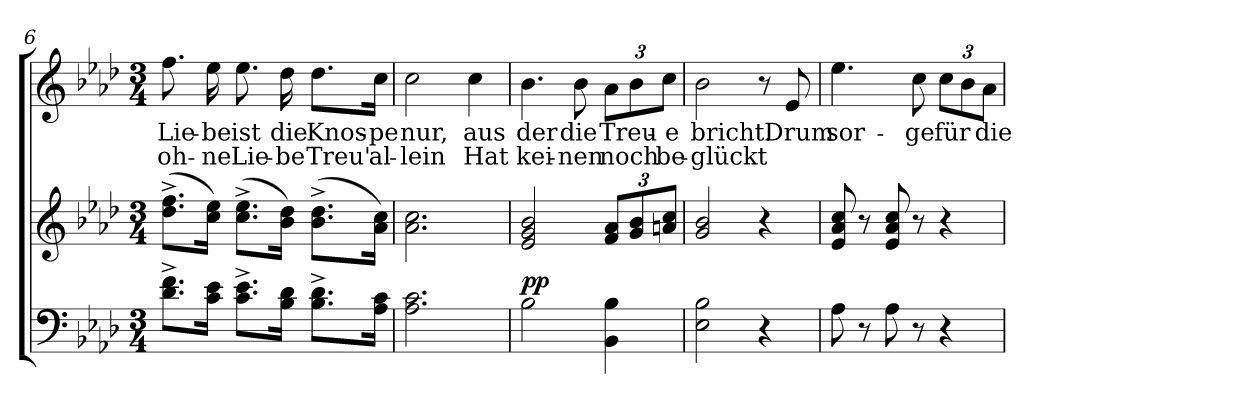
**kern	**kern	**dynam	**kern	**text	**text
*part2	*part2	*part2	*part1	*part1	*part1
*staff3	*staff2	*staff2/3	*staff1	*staff1	*staff1
*clefF4	*clefG2	*	*clefG2	*	*
*k[b-e-a-d-]	*k[b-e-a-d-]	*	*k[b-e-a-d-]	*	*
*A-:	*A-:	*	*A-:	*	*
*M3/4	*M3/4	*	*M3/4	*	*
=6	=6	=6	=6	=6	=6
!	!	!	!	!LO:LY:b	!LO:LY:b
8.d-\^> 8.f\^>L	(>8.dd-\^> 8.ff\^>L	.	8.ff\	Lie-	oh-
!	!	!	!	!LO:LY:b	!LO:LY:b
16c\ 16e-\Jk	16cc\ 16ee-\Jk)	.	16ee-\	-be	-ne
!	!	!	!	!LO:LY:b	!LO:LY:b
8.c\^> 8.e-\^>L	(>8.cc\^> 8.ee-\^>L	.	8.ee-\	ist	Lie-
!	!	!	!	!LO:LY:b	!LO:LY:b
16B-\ 16d-\Jk	16b-\ 16dd-\Jk)	.	16dd-\	die	-be
!	!	!	!	!LO:LY:b	!LO:LY:b
8.B-\^> 8.d-\^>L	(>8.b-\^> 8.dd-\^>L	.	8.dd-\L	Knos-	Treu'
!	!	!	!	!LO:LY:b	!LO:LY:b
16A-\ 16c\Jk	16a-\ 16cc\Jk)	.	16cc\Jk	-pe	al-
!!LO:LB:g=z
=7	=7	=7	=7	=7	=7
!	!	!	!	!LO:LY:b	!LO:LY:b
2.A-\ 2.c\	2.a-\ 2.cc\	.	2cc\	nur,	-lein
!	!	!	!	!LO:LY:b	!LO:LY:b
.	.	.	4cc\	aus	Hat
=8	=8	=8	=8	=8	=8
!	!	!LO:DY:a=2	!	!LO:LY:b	!LO:LY:b
2B-\	2e-/ 2g/ 2b-/	pp	4.b-\	der	kei-
!	!	!	!	!LO:LY:b	!LO:LY:b
.	.	.	8b-\	die	-nen
!	!	!	!	!LO:LY:b	!LO:LY:b
4BB-\ 4B-\	12f/ 12a-/L	.	12a-\L	Treu-	noch
.	12g/ 12b-/	.	12b-\	.	.
!	!	!	!	!LO:LY:b	!LO:LY:b
.	12an/ 12cc/J	.	12cc\J	-e	be-
=9	=9	=9	=9	=9	=9
!	!	!	!	!LO:LY:b	!LO:LY:b
2E-\ 2B-\	2g/ 2b-/	.	2b-\	bricht.	-glückt
4r	4r	.	8r	.	.
!	!	!	!	!LO:LY:b	!
.	.	.	8e-/	Drum	.
=10	=10	=10	=10	=10	=10
!	!	!	!	!LO:LY:b	!
8A-\	8e-/ 8a-/ 8cc/	.	4.ee-\	sor-	.
8r	8r	.	.	.	.
8A-\	8e-/ 8a-/ 8cc/	.	.	.	.
!	!	!	!	!LO:LY:b	!
8r	8r	.	8cc\	-ge	.
!	!	!	!	!LO:LY:b	!
4r	4r	.	12cc\L	für	.
.	.	.	12b-\	.	.
!	!	!	!	!LO:LY:b	!
.	.	.	12a-\J	die	.
=	=	=	=	=	=
*-	*-	*-	*-	*-	*-
